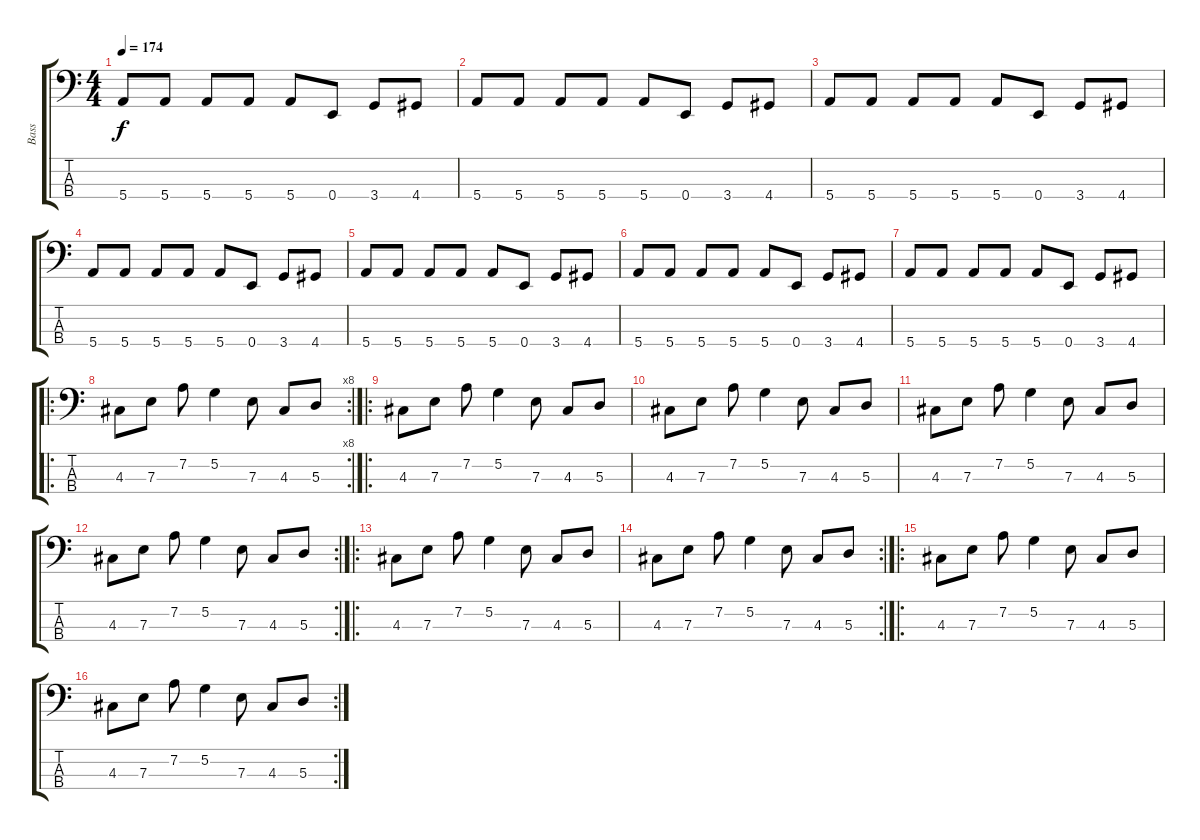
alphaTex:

\track ("Bass" "Bass") {instrument electricbassfinger}
\staff {score tabs}
\tuning (G2 D2 A1 E1) {hide}
\ts (4 4)
\tempo 174
\clef f4
\ks c
5.4.8{dy f} 5.4.8 5.4.8 5.4.8 5.4.8 0.4.8 3.4.8 4.4.8 |
5.4.8 5.4.8 5.4.8 5.4.8 5.4.8 0.4.8 3.4.8 4.4.8 |
5.4.8 5.4.8 5.4.8 5.4.8 5.4.8 0.4.8 3.4.8 4.4.8 |
5.4.8 5.4.8 5.4.8 5.4.8 5.4.8 0.4.8 3.4.8 4.4.8 |
5.4.8 5.4.8 5.4.8 5.4.8 5.4.8 0.4.8 3.4.8 4.4.8 |
5.4.8 5.4.8 5.4.8 5.4.8 5.4.8 0.4.8 3.4.8 4.4.8 |
5.4.8 5.4.8 5.4.8 5.4.8 5.4.8 0.4.8 3.4.8 4.4.8 |
\ro
\rc 8
4.3.8 7.3.8 7.2.8 5.2.4 7.3.8 4.3.8 5.3.8 |
\ro
4.3.8 7.3.8 7.2.8 5.2.4 7.3.8 4.3.8 5.3.8 |
4.3.8 7.3.8 7.2.8 5.2.4 7.3.8 4.3.8 5.3.8 |
4.3.8 7.3.8 7.2.8 5.2.4 7.3.8 4.3.8 5.3.8 |
\rc 2
4.3.8 7.3.8 7.2.8 5.2.4 7.3.8 4.3.8 5.3.8 |
\ro
4.3.8 7.3.8 7.2.8 5.2.4 7.3.8 4.3.8 5.3.8 |
\rc 2
4.3.8 7.3.8 7.2.8 5.2.4 7.3.8 4.3.8 5.3.8 |
\ro
4.3.8 7.3.8 7.2.8 5.2.4 7.3.8 4.3.8 5.3.8 |
\rc 2
4.3.8 7.3.8 7.2.8 5.2.4 7.3.8 4.3.8 5.3.8
